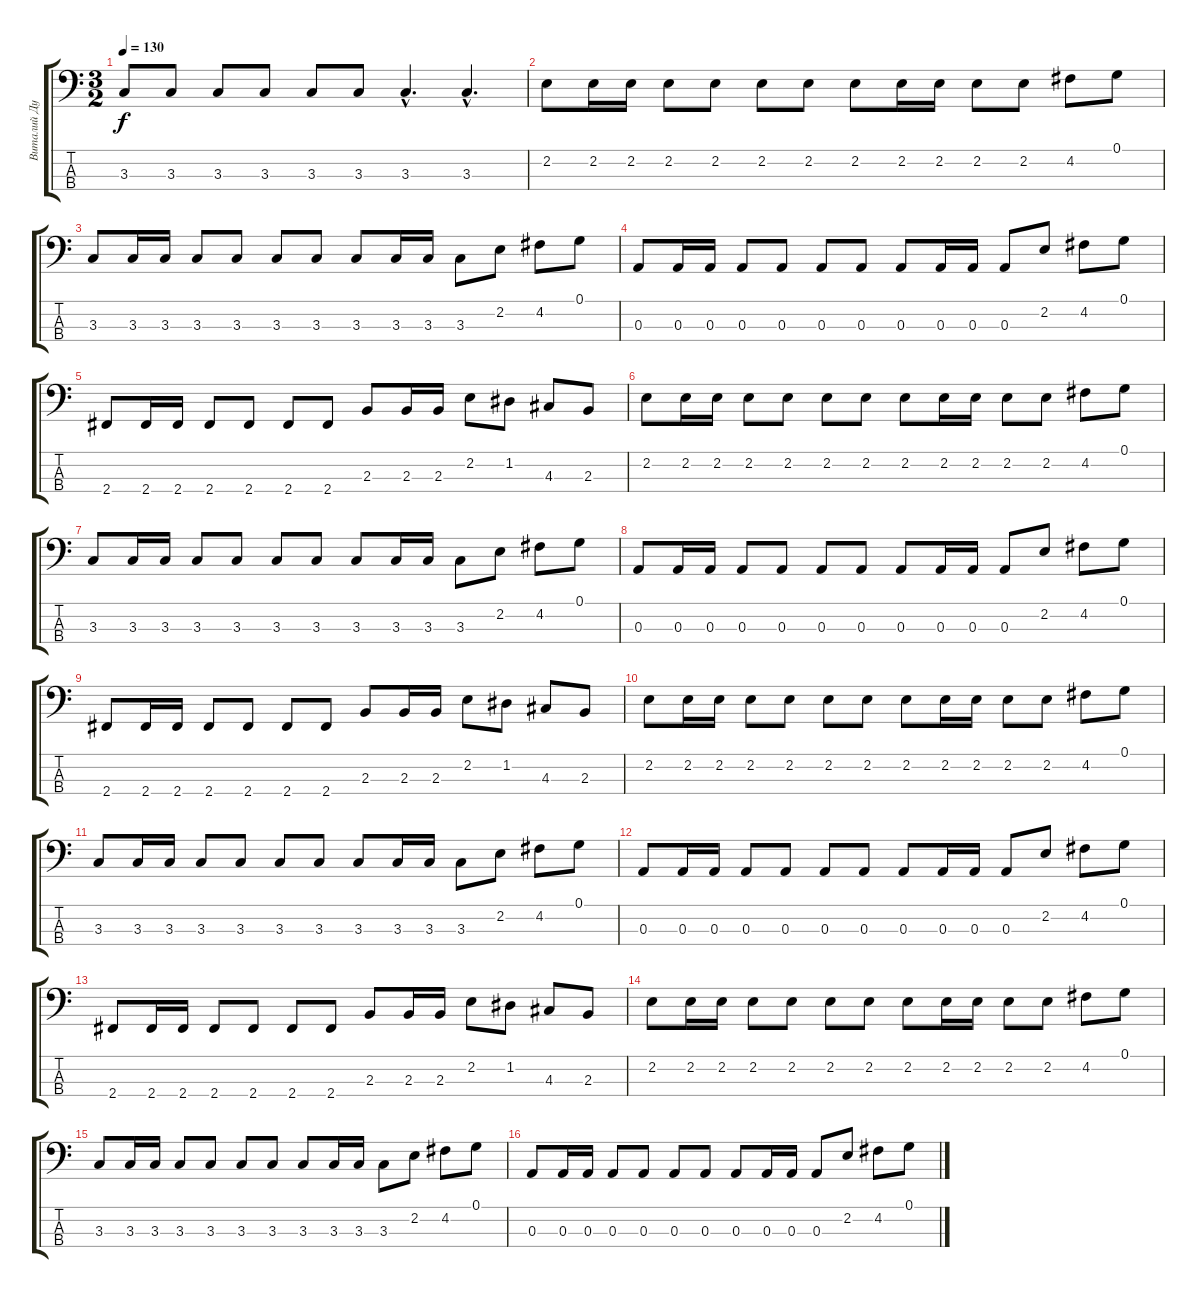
\track ("Виталий Дубинин" "Виталий Ду") {instrument electricbassfinger}
\staff {score tabs}
\tuning (G2 D2 A1 E1) {hide}
\ts (3 2)
\tempo 130
\clef f4
\ks c
3.3.8{dy f} 3.3.8 3.3.8 3.3.8 3.3.8 3.3.8 3.3{hac}.4{d} 3.3{hac}.4{d} |
2.2.8 2.2.16 2.2.16 2.2.8 2.2.8 2.2.8 2.2.8 2.2.8 2.2.16 2.2.16 2.2.8 2.2.8 4.2.8 0.1.8 |
3.3.8 3.3.16 3.3.16 3.3.8 3.3.8 3.3.8 3.3.8 3.3.8 3.3.16 3.3.16 3.3.8 2.2.8 4.2.8 0.1.8 |
0.3.8 0.3.16 0.3.16 0.3.8 0.3.8 0.3.8 0.3.8 0.3.8 0.3.16 0.3.16 0.3.8 2.2.8 4.2.8 0.1.8 |
2.4.8 2.4.16 2.4.16 2.4.8 2.4.8 2.4.8 2.4.8 2.3.8 2.3.16 2.3.16 2.2.8 1.2.8 4.3.8 2.3.8 |
2.2.8 2.2.16 2.2.16 2.2.8 2.2.8 2.2.8 2.2.8 2.2.8 2.2.16 2.2.16 2.2.8 2.2.8 4.2.8 0.1.8 |
3.3.8 3.3.16 3.3.16 3.3.8 3.3.8 3.3.8 3.3.8 3.3.8 3.3.16 3.3.16 3.3.8 2.2.8 4.2.8 0.1.8 |
0.3.8 0.3.16 0.3.16 0.3.8 0.3.8 0.3.8 0.3.8 0.3.8 0.3.16 0.3.16 0.3.8 2.2.8 4.2.8 0.1.8 |
2.4.8 2.4.16 2.4.16 2.4.8 2.4.8 2.4.8 2.4.8 2.3.8 2.3.16 2.3.16 2.2.8 1.2.8 4.3.8 2.3.8 |
2.2.8 2.2.16 2.2.16 2.2.8 2.2.8 2.2.8 2.2.8 2.2.8 2.2.16 2.2.16 2.2.8 2.2.8 4.2.8 0.1.8 |
3.3.8 3.3.16 3.3.16 3.3.8 3.3.8 3.3.8 3.3.8 3.3.8 3.3.16 3.3.16 3.3.8 2.2.8 4.2.8 0.1.8 |
0.3.8 0.3.16 0.3.16 0.3.8 0.3.8 0.3.8 0.3.8 0.3.8 0.3.16 0.3.16 0.3.8 2.2.8 4.2.8 0.1.8 |
2.4.8 2.4.16 2.4.16 2.4.8 2.4.8 2.4.8 2.4.8 2.3.8 2.3.16 2.3.16 2.2.8 1.2.8 4.3.8 2.3.8 |
2.2.8 2.2.16 2.2.16 2.2.8 2.2.8 2.2.8 2.2.8 2.2.8 2.2.16 2.2.16 2.2.8 2.2.8 4.2.8 0.1.8 |
3.3.8 3.3.16 3.3.16 3.3.8 3.3.8 3.3.8 3.3.8 3.3.8 3.3.16 3.3.16 3.3.8 2.2.8 4.2.8 0.1.8 |
0.3.8 0.3.16 0.3.16 0.3.8 0.3.8 0.3.8 0.3.8 0.3.8 0.3.16 0.3.16 0.3.8 2.2.8 4.2.8 0.1.8
